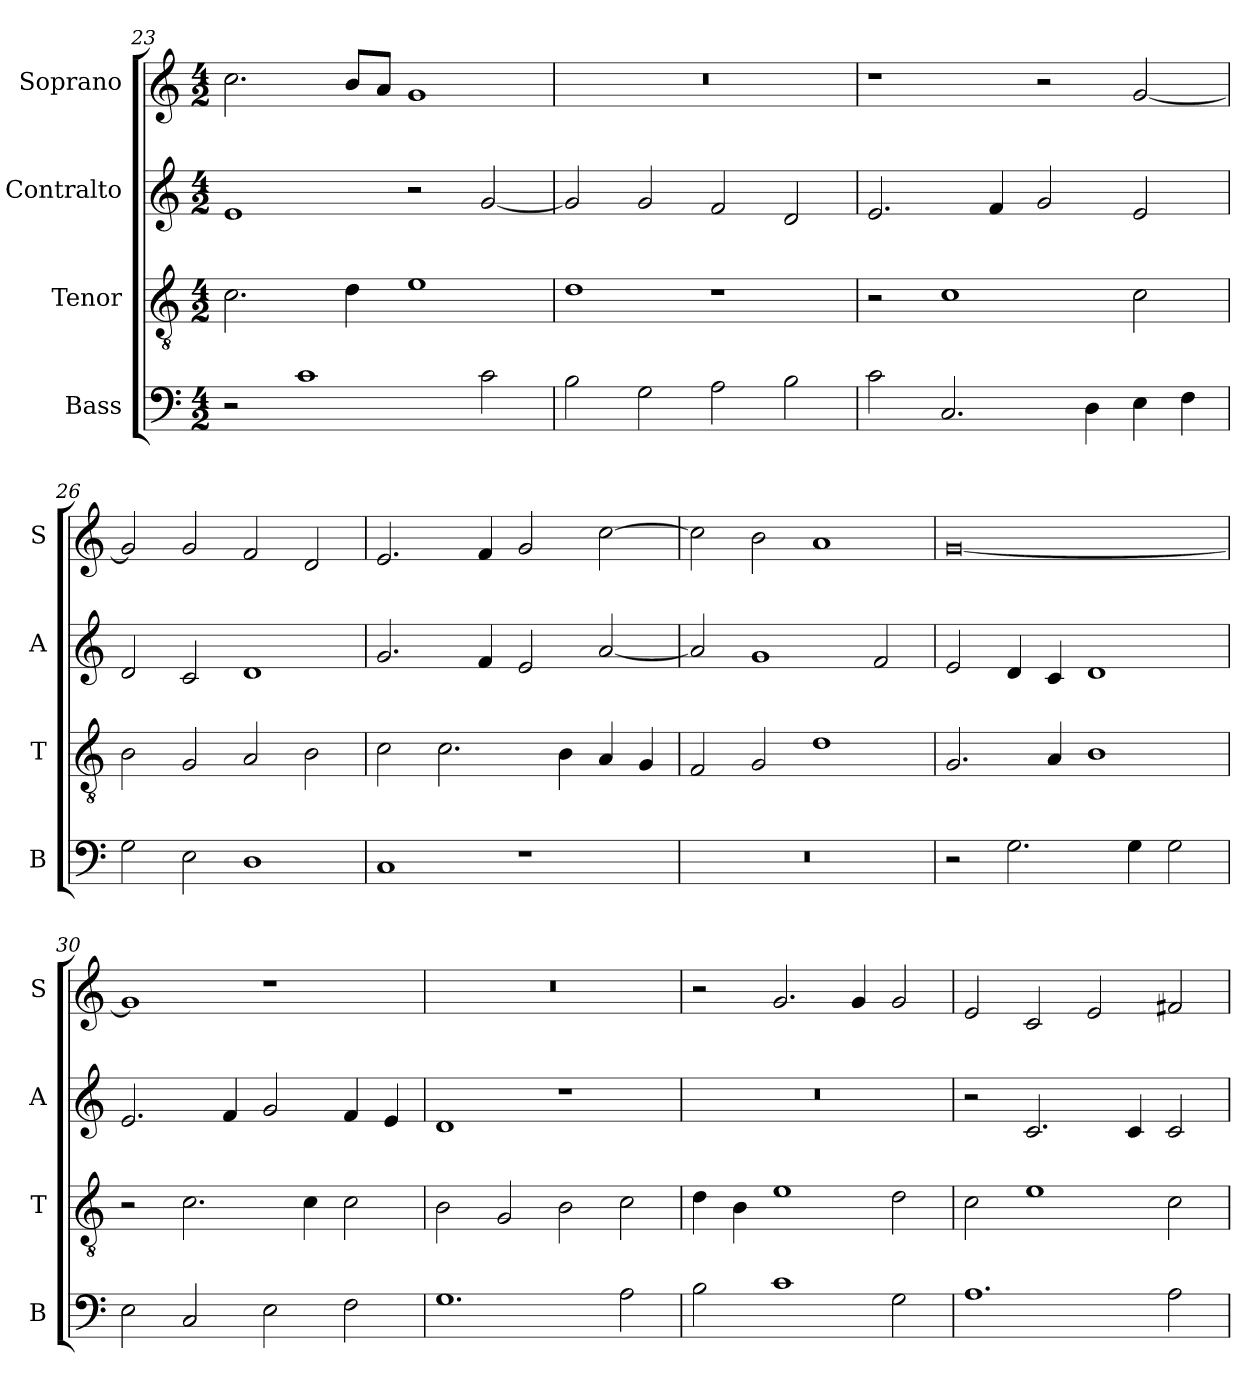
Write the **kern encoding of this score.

**kern	**kern	**kern	**kern
*part4	*part3	*part2	*part1
*staff4	*staff3	*staff2	*staff1
*I"Bass	*I"Tenor	*I"Contralto	*I"Soprano
*I'B	*I'T	*I'A	*I'S
*clefF4	*clefGv2	*clefG2	*clefG2
*k[]	*k[]	*k[]	*k[]
*C:ion	*C:ion	*C:ion	*C:ion
*M4/2	*M4/2	*M4/2	*M4/2
=23	=23	=23	=23
2r	2.c	1e	2.cc
1c	.	.	.
.	4d	.	8b/L
.	.	.	8a/J
.	1e	2r	1g
2c	.	[2g	.
=24	=24	=24	=24
2B	1d	2g]	0r
2G	.	2g	.
2A	1r	2f	.
2B	.	2d	.
=25	=25	=25	=25
2c	2r	2.e	1r
2.C	1c	.	.
.	.	4f	.
.	.	2g	2r
4D	.	.	.
4E	2c	2e	[2g
4F	.	.	.
=26	=26	=26	=26
2G	2B	2d	2g]
2E	2G	2c	2g
1D	2A	1d	2f
.	2B	.	2d
=27	=27	=27	=27
1C	2c	2.g	2.e
.	2.c	.	.
.	.	4f	4f
1r	.	2e	2g
.	4B	.	.
.	4A	[2a	[2cc
.	4G	.	.
=28	=28	=28	=28
0r	2F	2a]	2cc]
.	2G	1g	2b
.	1d	.	1a
.	.	2f	.
=29	=29	=29	=29
2r	2.G	2e	[0g
2.G	.	4d	.
.	4A	4c	.
.	1B	1d	.
4G	.	.	.
2G	.	.	.
=30	=30	=30	=30
2E	2r	2.e	1g]
2C	2.c	.	.
.	.	4f	.
2E	.	2g	1r
.	4c	.	.
2F	2c	4f	.
.	.	4e	.
=31	=31	=31	=31
1.G	2B	1d	0r
.	2G	.	.
.	2B	1r	.
2A	2c	.	.
=32	=32	=32	=32
2B	4d	0r	2r
.	4B	.	.
1c	1e	.	2.g
.	.	.	4g
2G	2d	.	2g
=33	=33	=33	=33
1.A	2c	2r	2e
.	1e	2.c	2c
.	.	.	2e
.	.	4c	.
2A	2c	2c	2f#X
=	=	=	=
*-	*-	*-	*-
